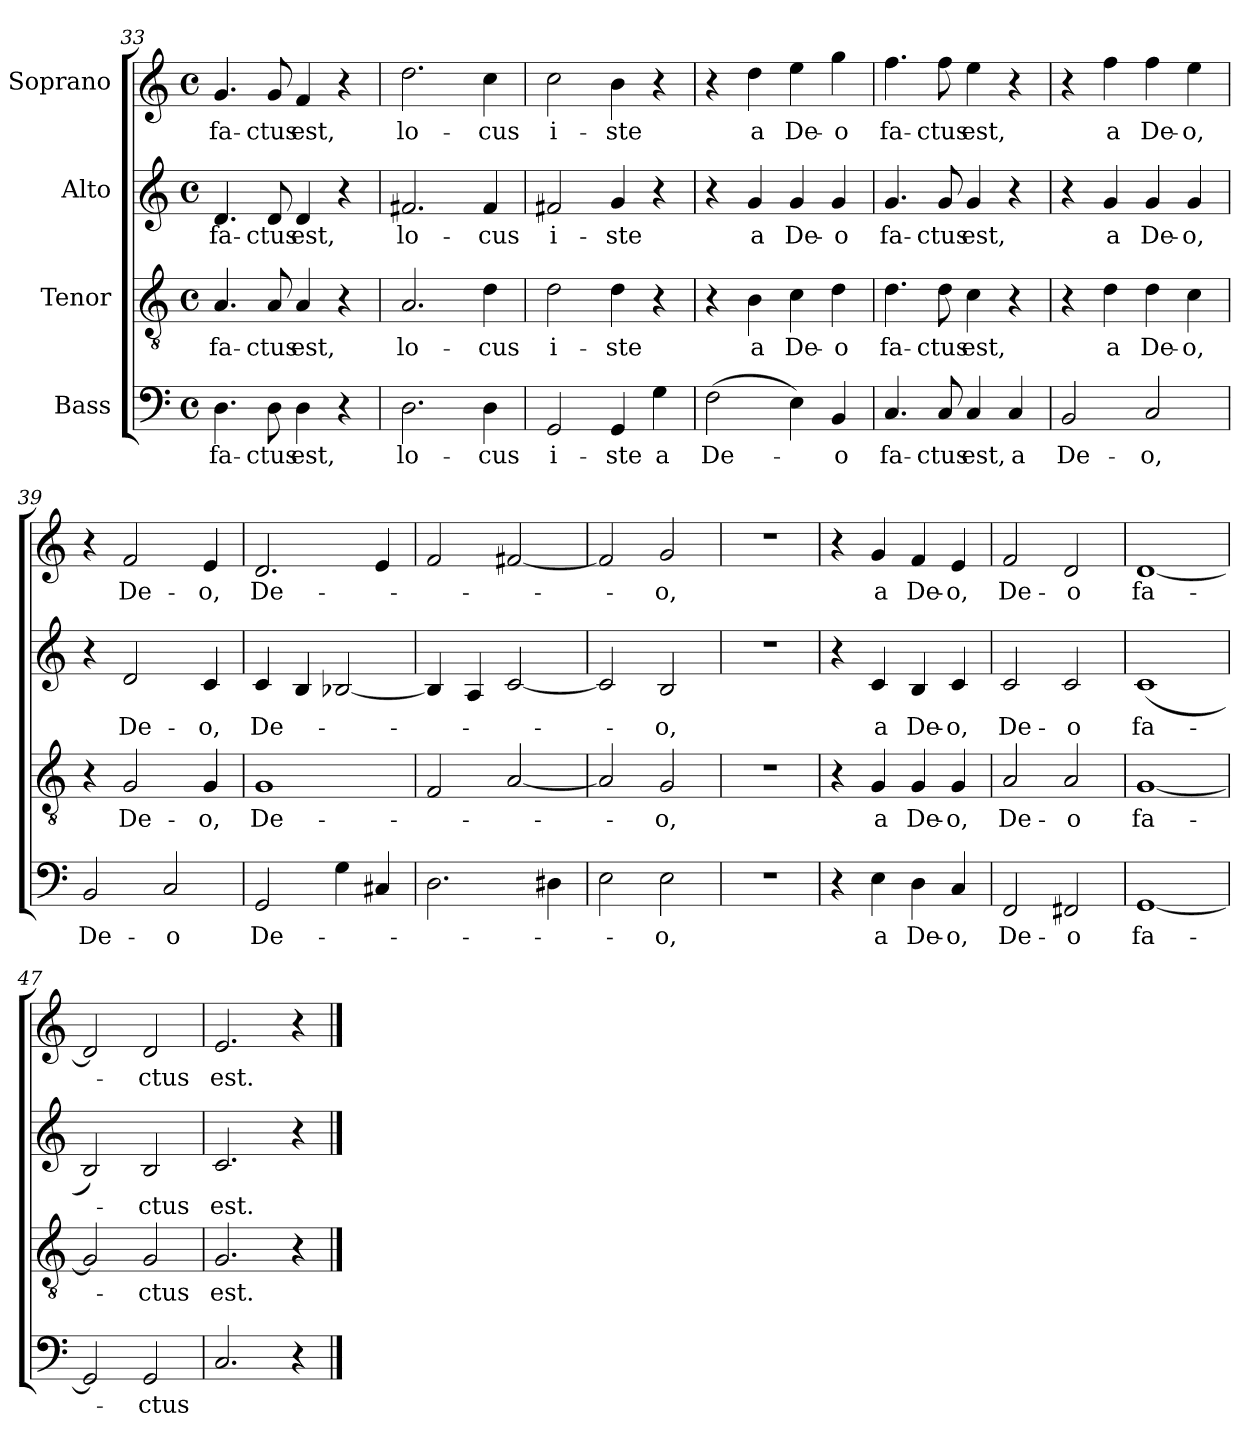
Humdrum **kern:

**kern	**text	**kern	**text	**kern	**text	**kern	**text
*part4	*part4	*part3	*part3	*part2	*part2	*part1	*part1
*staff4	*staff4	*staff3	*staff3	*staff2	*staff2	*staff1	*staff1
*I"Bass	*	*I"Tenor	*	*I"Alto	*	*I"Soprano	*
*clefF4	*	*clefGv2	*	*clefG2	*	*clefG2	*
*k[]	*	*k[]	*	*k[]	*	*k[]	*
*M4/4	*	*M4/4	*	*M4/4	*	*M4/4	*
*met(c)	*	*met(c)	*	*met(c)	*	*met(c)	*
=33	=33	=33	=33	=33	=33	=33	=33
!	!LO:LY:b	!	!LO:LY:b	!	!LO:LY:b	!	!LO:LY:b
4.D\	fa-	4.A/	fa-	4.d/	fa-	4.g/	fa-
!	!LO:LY:b	!	!LO:LY:b	!	!LO:LY:b	!	!LO:LY:b
8D\	-ctus	8A/	-ctus	8d/	-ctus	8g/	-ctus
!	!LO:LY:b	!	!LO:LY:b	!	!LO:LY:b	!	!LO:LY:b
4D\	est,	4A/	est,	4d/	est,	4f/	est,
4r	.	4r	.	4r	.	4r	.
=34	=34	=34	=34	=34	=34	=34	=34
!	!LO:LY:b	!	!LO:LY:b	!	!LO:LY:b	!	!LO:LY:b
2.D\	lo-	2.A/	lo-	2.f#X/	lo-	2.dd\	lo-
!	!LO:LY:b	!	!LO:LY:b	!	!LO:LY:b	!	!LO:LY:b
4D\	-cus	4d\	-cus	4f#/	-cus	4cc\	-cus
=35	=35	=35	=35	=35	=35	=35	=35
!	!LO:LY:b	!	!LO:LY:b	!	!LO:LY:b	!	!LO:LY:b
2GG/	i-	2d\	i-	2f#X/	i-	2cc\	i-
!	!LO:LY:b	!	!LO:LY:b	!	!LO:LY:b	!	!LO:LY:b
4GG/	-ste	4d\	-ste	4g/	-ste	4b\	-ste
!	!LO:LY:b	!	!	!	!	!	!
4G\	a	4r	.	4r	.	4r	.
=36	=36	=36	=36	=36	=36	=36	=36
!	!LO:LY:b	!	!	!	!	!	!
(2F\	De-	4r	.	4r	.	4r	.
!	!	!	!LO:LY:b	!	!LO:LY:b	!	!LO:LY:b
.	.	4B\	a	4g/	a	4dd\	a
!	!	!	!LO:LY:b	!	!LO:LY:b	!	!LO:LY:b
4E\)	.	4c\	De-	4g/	De-	4ee\	De-
!	!LO:LY:b	!	!LO:LY:b	!	!LO:LY:b	!	!LO:LY:b
4BB/	-o	4d\	-o	4g/	-o	4gg\	-o
!!LO:PB:g=z
=37	=37	=37	=37	=37	=37	=37	=37
!	!LO:LY:b	!	!LO:LY:b	!	!LO:LY:b	!	!LO:LY:b
4.C/	fa-	4.d\	fa-	4.g/	fa-	4.ff\	fa-
!	!LO:LY:b	!	!LO:LY:b	!	!LO:LY:b	!	!LO:LY:b
8C/	-ctus	8d\	-ctus	8g/	-ctus	8ff\	-ctus
!	!LO:LY:b	!	!LO:LY:b	!	!LO:LY:b	!	!LO:LY:b
4C/	est,	4c\	est,	4g/	est,	4ee\	est,
!	!LO:LY:b	!	!	!	!	!	!
4C/	a	4r	.	4r	.	4r	.
=38	=38	=38	=38	=38	=38	=38	=38
!	!LO:LY:b	!	!	!	!	!	!
2BB/	De-	4r	.	4r	.	4r	.
!	!	!	!LO:LY:b	!	!LO:LY:b	!	!LO:LY:b
.	.	4d\	a	4g/	a	4ff\	a
!	!LO:LY:b	!	!LO:LY:b	!	!LO:LY:b	!	!LO:LY:b
2C/	-o,	4d\	De-	4g/	De-	4ff\	De-
!	!	!	!LO:LY:b	!	!LO:LY:b	!	!LO:LY:b
.	.	4c\	-o,	4g/	-o,	4ee\	-o,
=39	=39	=39	=39	=39	=39	=39	=39
!	!LO:LY:b	!	!	!	!	!	!
2BB/	De-	4r	.	4r	.	4r	.
!	!	!	!LO:LY:b	!	!LO:LY:b	!	!LO:LY:b
.	.	2G/	De-	2d/	De-	2f/	De-
!	!LO:LY:b	!	!	!	!	!	!
2C/	-o	.	.	.	.	.	.
!	!	!	!LO:LY:b	!	!LO:LY:b	!	!LO:LY:b
.	.	4G/	-o,	4c/	-o,	4e/	-o,
=40	=40	=40	=40	=40	=40	=40	=40
!	!LO:LY:b	!	!LO:LY:b	!	!LO:LY:b	!	!LO:LY:b
2GG/	De-	1G	De-	4c/	De-	2.d/	De-
.	.	.	.	4B/	.	.	.
4G\	.	.	.	[2B-X/	.	.	.
4C#X/	.	.	.	.	.	4e/	.
=41	=41	=41	=41	=41	=41	=41	=41
2.D\	.	2F/	.	4B-/]	.	2f/	.
.	.	.	.	4A/	.	.	.
.	.	[2A/	.	[2c/	.	[2f#X/	.
4D#X\	.	.	.	.	.	.	.
!!LO:LB:g=z
=42	=42	=42	=42	=42	=42	=42	=42
2E\	.	2A/]	.	2c/]	.	2f#/]	.
!	!LO:LY:b	!	!LO:LY:b	!	!LO:LY:b	!	!LO:LY:b
2E\	-o,	2G/	-o,	2B/	-o,	2g/	-o,
=43	=43	=43	=43	=43	=43	=43	=43
1r	.	1r	.	1r	.	1r	.
=44	=44	=44	=44	=44	=44	=44	=44
4r	.	4r	.	4r	.	4r	.
!	!LO:LY:b	!	!LO:LY:b	!	!LO:LY:b	!	!LO:LY:b
4E\	a	4G/	a	4c/	a	4g/	a
!	!LO:LY:b	!	!LO:LY:b	!	!LO:LY:b	!	!LO:LY:b
4D\	De-	4G/	De-	4B/	De-	4f/	De-
!	!LO:LY:b	!	!LO:LY:b	!	!LO:LY:b	!	!LO:LY:b
4C/	-o,	4G/	-o,	4c/	-o,	4e/	-o,
=45	=45	=45	=45	=45	=45	=45	=45
!	!LO:LY:b	!	!LO:LY:b	!	!LO:LY:b	!	!LO:LY:b
2FF/	De-	2A/	De-	2c/	De-	2f/	De-
!	!LO:LY:b	!	!LO:LY:b	!	!LO:LY:b	!	!LO:LY:b
2FF#X/	-o	2A/	-o	2c/	-o	2d/	-o
=46	=46	=46	=46	=46	=46	=46	=46
!	!LO:LY:b	!	!LO:LY:b	!	!LO:LY:b	!	!LO:LY:b
[1GG	fa-	[1G	fa-	(1c	fa-	[1d	fa-
=47	=47	=47	=47	=47	=47	=47	=47
2GG/]	.	2G/]	.	2B/)	.	2d/]	.
!	!LO:LY:b	!	!LO:LY:b	!	!LO:LY:b	!	!LO:LY:b
2GG/	-ctus	2G/	-ctus	2B/	-ctus	2d/	-ctus
=48	=48	=48	=48	=48	=48	=48	=48
!	!	!	!LO:LY:b	!	!LO:LY:b	!	!LO:LY:b
2.C/	.	2.G/	est.	2.c/	est.	2.e/	est.
4r	.	4r	.	4r	.	4r	.
==	==	==	==	==	==	==	==
*-	*-	*-	*-	*-	*-	*-	*-
